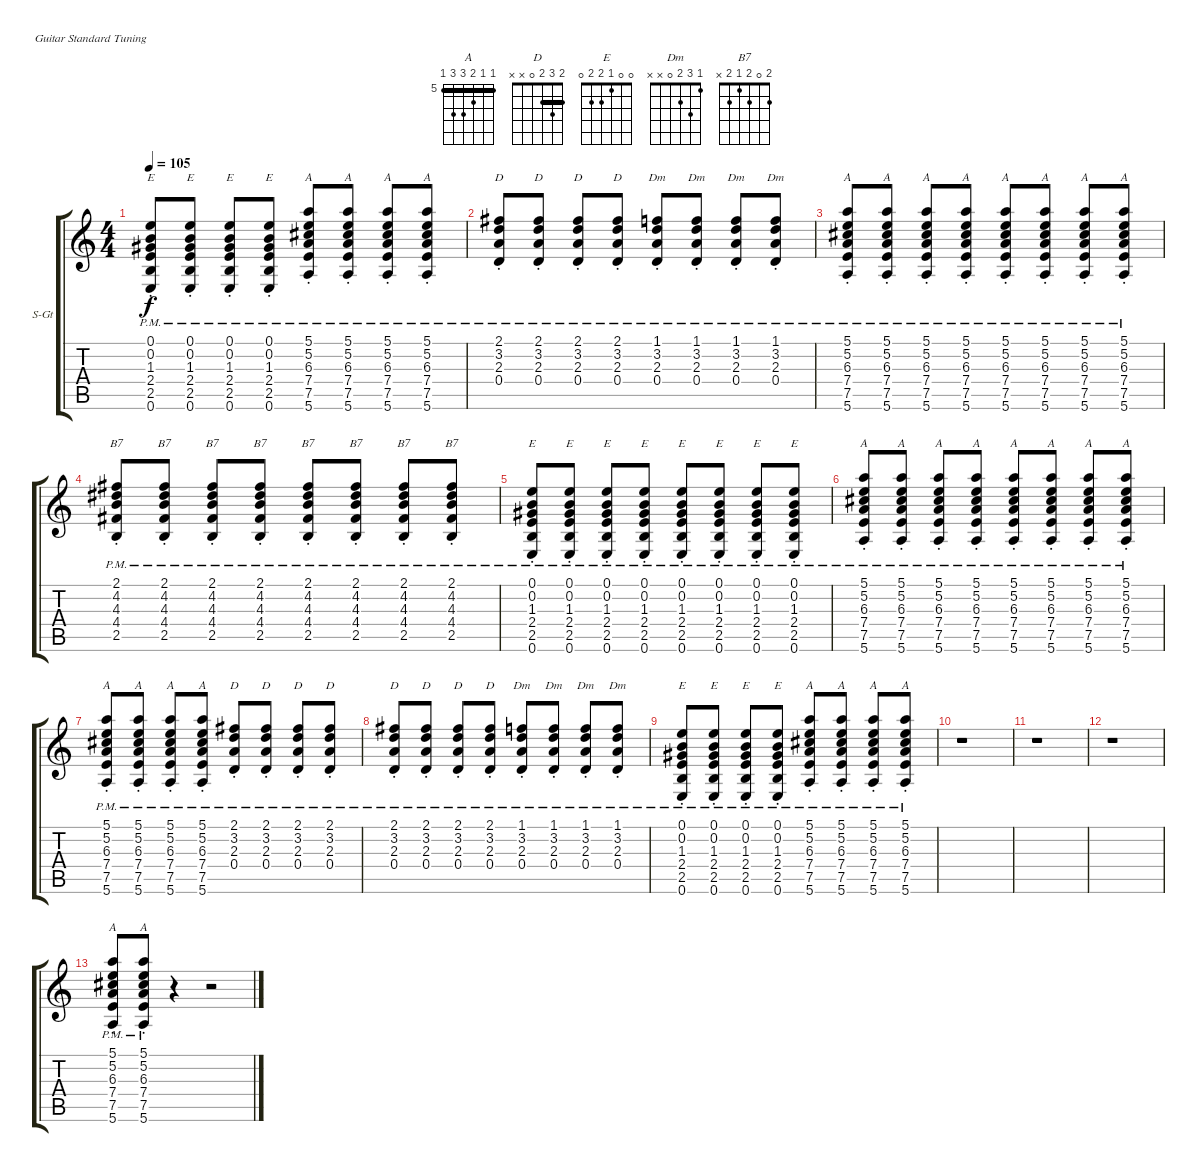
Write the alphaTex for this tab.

\bracketExtendMode groupsimilarinstruments
\firstSystemTrackNameOrientation horizontal
\otherSystemsTrackNameOrientation horizontal
\track ("Äîðîæêà 2" "S-Gt") {instrument acousticguitarsteel}
\staff {score tabs}
\tuning (E4 B3 G3 D3 A2 E2)
\chord ("A" 5 5 6 7 7 5) {firstfret 5 barre (5 5)}
\chord ("D" 2 3 2 0 x x) {barre 2}
\chord ("E" 0 0 1 2 2 0)
\chord ("Dm" 1 3 2 0 x x)
\chord ("B7" 2 0 2 1 2 x)
\ts (4 4)
\tempo 105
\clef g2
\ks c
(0.1{pm st} 0.2{pm st} 1.3{pm st} 2.4{pm st} 2.5{pm st} 0.6{pm st}).8{ch "E" dy f} (0.1{pm st} 0.2{pm st} 1.3{pm st} 2.4{pm st} 2.5{pm st} 0.6{pm st}).8{ch "E"} (0.1{pm st} 0.2{pm st} 1.3{pm st} 2.4{pm st} 2.5{pm st} 0.6{pm st}).8{ch "E"} (0.1{pm st} 0.2{pm st} 1.3{pm st} 2.4{pm st} 2.5{pm st} 0.6{pm st}).8{ch "E"} (5.1{pm st} 5.2{pm st} 6.3{pm st} 7.4{pm st} 7.5{pm st} 5.6{pm st}).8{ch "A"} (5.1{pm st} 5.2{pm st} 6.3{pm st} 7.4{pm st} 7.5{pm st} 5.6{pm st}).8{ch "A"} (5.1{pm st} 5.2{pm st} 6.3{pm st} 7.4{pm st} 7.5{pm st} 5.6{pm st}).8{ch "A"} (5.1{pm st} 5.2{pm st} 6.3{pm st} 7.4{pm st} 7.5{pm st} 5.6{pm st}).8{ch "A"} |
(2.1{pm st} 3.2{pm st} 2.3{pm st} 0.4{pm st}).8{ch "D"} (2.1{pm st} 3.2{pm st} 2.3{pm st} 0.4{pm st}).8{ch "D"} (2.1{pm st} 3.2{pm st} 2.3{pm st} 0.4{pm st}).8{ch "D"} (2.1{pm st} 3.2{pm st} 2.3{pm st} 0.4{pm st}).8{ch "D"} (1.1{pm st} 3.2{pm st} 2.3{pm st} 0.4{pm st}).8{ch "Dm"} (1.1{pm st} 3.2{pm st} 2.3{pm st} 0.4{pm st}).8{ch "Dm"} (1.1{pm st} 3.2{pm st} 2.3{pm st} 0.4{pm st}).8{ch "Dm"} (1.1{pm st} 3.2{pm st} 2.3{pm st} 0.4{pm st}).8{ch "Dm"} |
(5.1{pm st} 5.2{pm st} 6.3{pm st} 7.4{pm st} 7.5{pm st} 5.6{pm st}).8{ch "A"} (5.1{pm st} 5.2{pm st} 6.3{pm st} 7.4{pm st} 7.5{pm st} 5.6{pm st}).8{ch "A"} (5.1{pm st} 5.2{pm st} 6.3{pm st} 7.4{pm st} 7.5{pm st} 5.6{pm st}).8{ch "A"} (5.1{pm st} 5.2{pm st} 6.3{pm st} 7.4{pm st} 7.5{pm st} 5.6{pm st}).8{ch "A"} (5.1{pm st} 5.2{pm st} 6.3{pm st} 7.4{pm st} 7.5{pm st} 5.6{pm st}).8{ch "A"} (5.1{pm st} 5.2{pm st} 6.3{pm st} 7.4{pm st} 7.5{pm st} 5.6{pm st}).8{ch "A"} (5.1{pm st} 5.2{pm st} 6.3{pm st} 7.4{pm st} 7.5{pm st} 5.6{pm st}).8{ch "A"} (5.1{pm st} 5.2{pm st} 6.3{pm st} 7.4{pm st} 7.5{pm st} 5.6{pm st}).8{ch "A"} |
(2.1{pm st} 4.2{pm st} 4.3{pm st} 4.4{pm st} 2.5{pm st}).8{ch "B7"} (2.1{pm st} 4.2{pm st} 4.3{pm st} 4.4{pm st} 2.5{pm st}).8{ch "B7"} (2.1{pm st} 4.2{pm st} 4.3{pm st} 4.4{pm st} 2.5{pm st}).8{ch "B7"} (2.1{pm st} 4.2{pm st} 4.3{pm st} 4.4{pm st} 2.5{pm st}).8{ch "B7"} (2.1{pm st} 4.2{pm st} 4.3{pm st} 4.4{pm st} 2.5{pm st}).8{ch "B7"} (2.1{pm st} 4.2{pm st} 4.3{pm st} 4.4{pm st} 2.5{pm st}).8{ch "B7"} (2.1{pm st} 4.2{pm st} 4.3{pm st} 4.4{pm st} 2.5{pm st}).8{ch "B7"} (2.1{pm st} 4.2{pm st} 4.3{pm st} 4.4{pm st} 2.5{pm st}).8{ch "B7"} |
(0.1{pm st} 0.2{pm st} 1.3{pm st} 2.4{pm st} 2.5{pm st} 0.6{pm st}).8{ch "E"} (0.1{pm st} 0.2{pm st} 1.3{pm st} 2.4{pm st} 2.5{pm st} 0.6{pm st}).8{ch "E"} (0.1{pm st} 0.2{pm st} 1.3{pm st} 2.4{pm st} 2.5{pm st} 0.6{pm st}).8{ch "E"} (0.1{pm st} 0.2{pm st} 1.3{pm st} 2.4{pm st} 2.5{pm st} 0.6{pm st}).8{ch "E"} (0.1{pm st} 0.2{pm st} 1.3{pm st} 2.4{pm st} 2.5{pm st} 0.6{pm st}).8{ch "E"} (0.1{pm st} 0.2{pm st} 1.3{pm st} 2.4{pm st} 2.5{pm st} 0.6{pm st}).8{ch "E"} (0.1{pm st} 0.2{pm st} 1.3{pm st} 2.4{pm st} 2.5{pm st} 0.6{pm st}).8{ch "E"} (0.1{pm st} 0.2{pm st} 1.3{pm st} 2.4{pm st} 2.5{pm st} 0.6{pm st}).8{ch "E"} |
(5.1{pm st} 5.2{pm st} 6.3{pm st} 7.4{pm st} 7.5{pm st} 5.6{pm st}).8{ch "A"} (5.1{pm st} 5.2{pm st} 6.3{pm st} 7.4{pm st} 7.5{pm st} 5.6{pm st}).8{ch "A"} (5.1{pm st} 5.2{pm st} 6.3{pm st} 7.4{pm st} 7.5{pm st} 5.6{pm st}).8{ch "A"} (5.1{pm st} 5.2{pm st} 6.3{pm st} 7.4{pm st} 7.5{pm st} 5.6{pm st}).8{ch "A"} (5.1{pm st} 5.2{pm st} 6.3{pm st} 7.4{pm st} 7.5{pm st} 5.6{pm st}).8{ch "A"} (5.1{pm st} 5.2{pm st} 6.3{pm st} 7.4{pm st} 7.5{pm st} 5.6{pm st}).8{ch "A"} (5.1{pm st} 5.2{pm st} 6.3{pm st} 7.4{pm st} 7.5{pm st} 5.6{pm st}).8{ch "A"} (5.1{pm st} 5.2{pm st} 6.3{pm st} 7.4{pm st} 7.5{pm st} 5.6{pm st}).8{ch "A"} |
(5.1{pm st} 5.2{pm st} 6.3{pm st} 7.4{pm st} 7.5{pm st} 5.6{pm st}).8{ch "A"} (5.1{pm st} 5.2{pm st} 6.3{pm st} 7.4{pm st} 7.5{pm st} 5.6{pm st}).8{ch "A"} (5.1{pm st} 5.2{pm st} 6.3{pm st} 7.4{pm st} 7.5{pm st} 5.6{pm st}).8{ch "A"} (5.1{pm st} 5.2{pm st} 6.3{pm st} 7.4{pm st} 7.5{pm st} 5.6{pm st}).8{ch "A"} (2.1{pm st} 3.2{pm st} 2.3{pm st} 0.4{pm st}).8{ch "D"} (2.1{pm st} 3.2{pm st} 2.3{pm st} 0.4{pm st}).8{ch "D"} (2.1{pm st} 3.2{pm st} 2.3{pm st} 0.4{pm st}).8{ch "D"} (2.1{pm st} 3.2{pm st} 2.3{pm st} 0.4{pm st}).8{ch "D"} |
(2.1{pm st} 3.2{pm st} 2.3{pm st} 0.4{pm st}).8{ch "D"} (2.1{pm st} 3.2{pm st} 2.3{pm st} 0.4{pm st}).8{ch "D"} (2.1{pm st} 3.2{pm st} 2.3{pm st} 0.4{pm st}).8{ch "D"} (2.1{pm st} 3.2{pm st} 2.3{pm st} 0.4{pm st}).8{ch "D"} (1.1{pm st} 3.2{pm st} 2.3{pm st} 0.4{pm st}).8{ch "Dm"} (1.1{pm st} 3.2{pm st} 2.3{pm st} 0.4{pm st}).8{ch "Dm"} (1.1{pm st} 3.2{pm st} 2.3{pm st} 0.4{pm st}).8{ch "Dm"} (1.1{pm st} 3.2{pm st} 2.3{pm st} 0.4{pm st}).8{ch "Dm"} |
(0.1{pm st} 0.2{pm st} 1.3{pm st} 2.4{pm st} 2.5{pm st} 0.6{pm st}).8{ch "E"} (0.1{pm st} 0.2{pm st} 1.3{pm st} 2.4{pm st} 2.5{pm st} 0.6{pm st}).8{ch "E"} (0.1{pm st} 0.2{pm st} 1.3{pm st} 2.4{pm st} 2.5{pm st} 0.6{pm st}).8{ch "E"} (0.1{pm st} 0.2{pm st} 1.3{pm st} 2.4{pm st} 2.5{pm st} 0.6{pm st}).8{ch "E"} (5.1{pm st} 5.2{pm st} 6.3{pm st} 7.4{pm st} 7.5{pm st} 5.6{pm st}).8{ch "A"} (5.1{pm st} 5.2{pm st} 6.3{pm st} 7.4{pm st} 7.5{pm st} 5.6{pm st}).8{ch "A"} (5.1{pm st} 5.2{pm st} 6.3{pm st} 7.4{pm st} 7.5{pm st} 5.6{pm st}).8{ch "A"} (5.1{pm st} 5.2{pm st} 6.3{pm st} 7.4{pm st} 7.5{pm st} 5.6{pm st}).8{ch "A"} |
r.1 |
r.1 |
r.1 |
(5.1{pm st} 5.2{pm st} 6.3{pm st} 7.4{pm st} 7.5{pm st} 5.6{pm st}).8{ch "A"} (5.1{pm st} 5.2{pm st} 6.3{pm st} 7.4{pm st} 7.5{pm st} 5.6{pm st}).8{ch "A"} r.4 r.2
